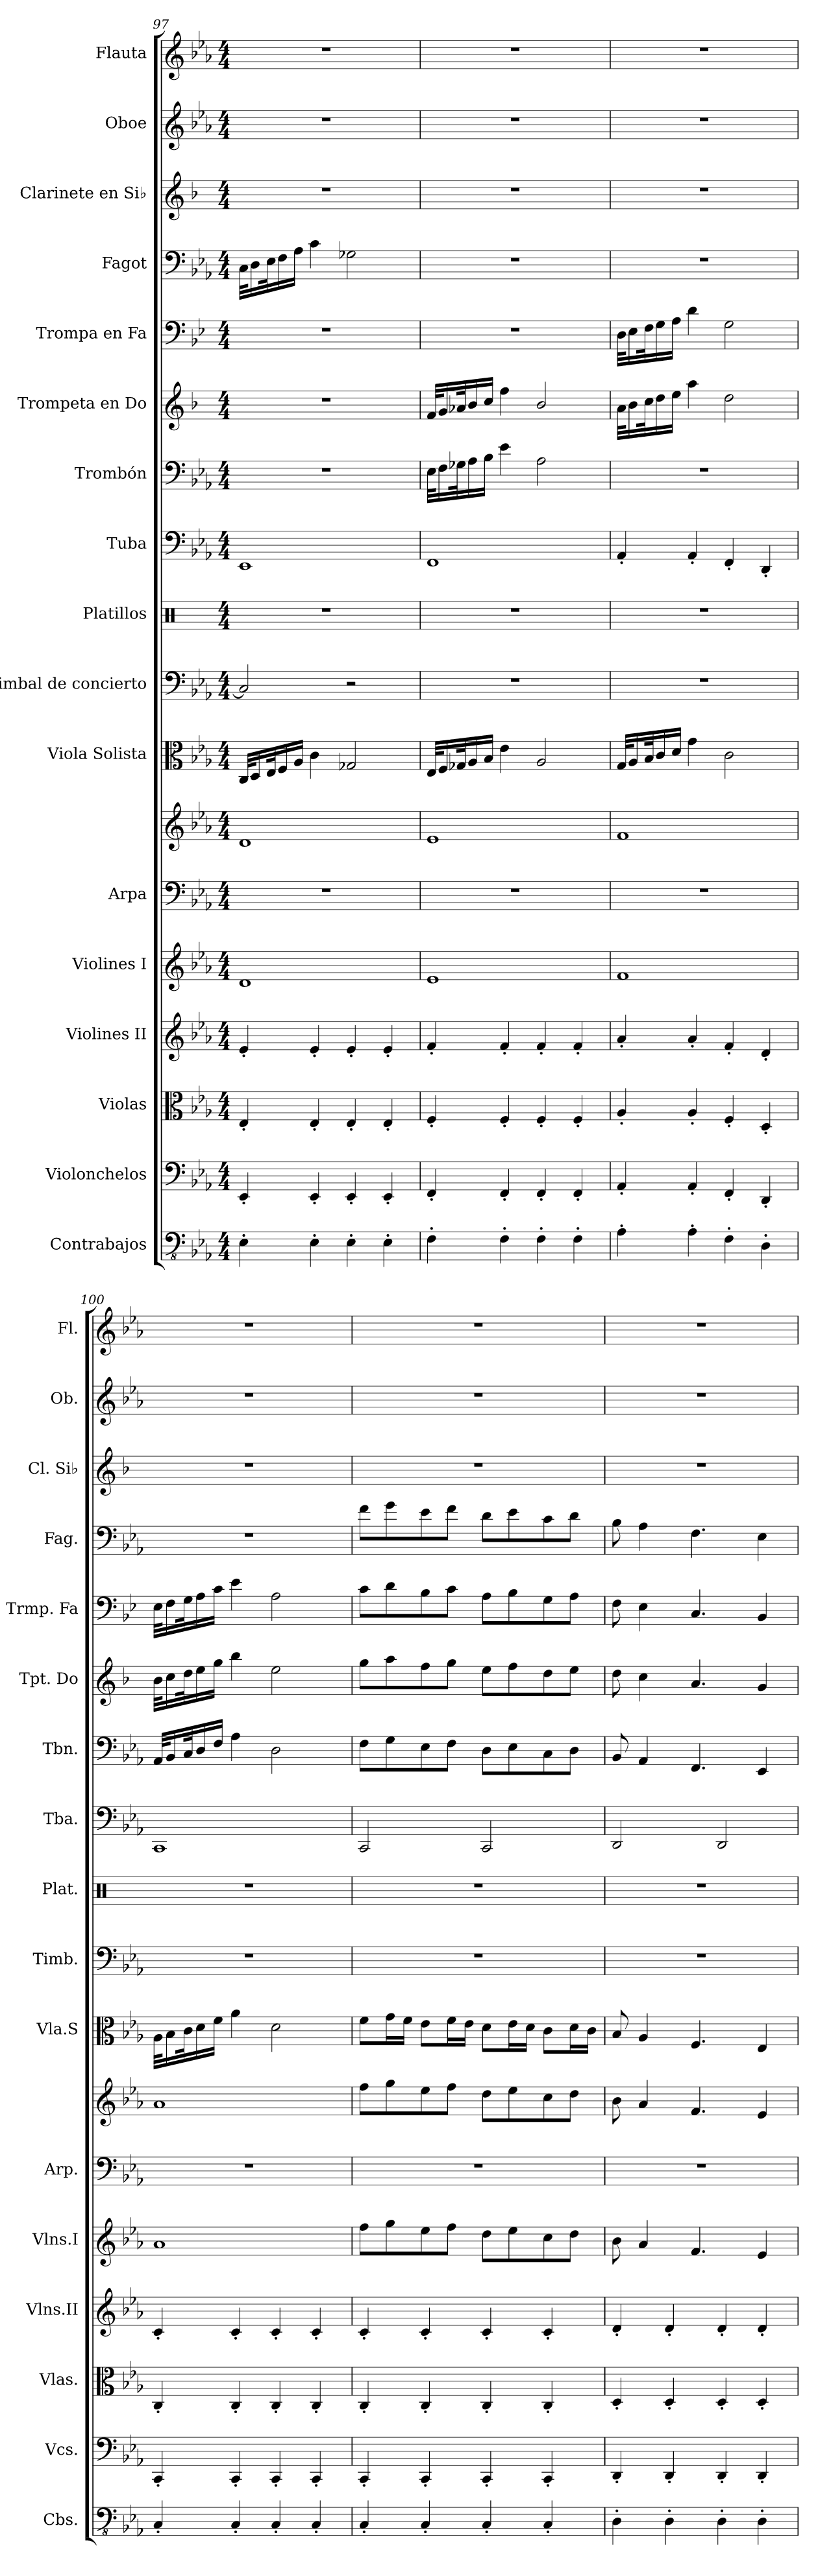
**kern	**kern	**kern	**kern	**kern	**kern	**kern	**kern	**kern	**kern	**kern	**kern	**kern	**kern	**kern	**kern	**kern	**kern
*part17	*part16	*part15	*part14	*part13	*part12	*part12	*part11	*part10	*part9	*part8	*part7	*part6	*part5	*part4	*part3	*part2	*part1
*staff18	*staff17	*staff16	*staff15	*staff14	*staff13	*staff12	*staff11	*staff10	*staff9	*staff8	*staff7	*staff6	*staff5	*staff4	*staff3	*staff2	*staff1
*I"Contrabajos	*I"Violonchelos	*I"Violas	*I"Violines II	*I"Violines I	*I"Arpa	*	*I"Viola Solista	*I"Timbal de concierto	*I"Platillos	*I"Tuba	*I"Trombón	*I"Trompeta en Do	*I"Trompa en Fa	*I"Fagot	*I"Clarinete en Si♭	*I"Oboe	*I"Flauta
*I'Cbs.	*I'Vcs.	*I'Vlas.	*I'Vlns.II	*I'Vlns.I	*I'Arp.	*	*I'Vla.S	*I'Timb.	*I'Plat.	*I'Tba.	*I'Tbn.	*I'Tpt. Do	*I'Trmp. Fa	*I'Fag.	*I'Cl. Si♭	*I'Ob.	*I'Fl.
*clefFv4	*clefF4	*clefC3	*clefG2	*clefG2	*clefF4	*clefG2	*clefC3	*clefF4	*clefX	*clefF4	*clefF4	*clefG2	*clefF4	*clefF4	*clefG2	*clefG2	*clefG2
*	*	*	*	*	*	*	*	*	*	*	*	*ITrd1c2	*ITrd4c7	*	*ITrd1c2	*	*
*k[b-e-a-]	*k[b-e-a-]	*k[b-e-a-]	*k[b-e-a-]	*k[b-e-a-]	*k[b-e-a-]	*k[b-e-a-]	*k[b-e-a-]	*k[b-e-a-]	*k[]	*k[b-e-a-]	*k[b-e-a-]	*k[b-e-a-]	*k[b-e-a-]	*k[b-e-a-]	*k[b-e-a-]	*k[b-e-a-]	*k[b-e-a-]
*M4/4	*M4/4	*M4/4	*M4/4	*M4/4	*M4/4	*M4/4	*M4/4	*M4/4	*M4/4	*M4/4	*M4/4	*M4/4	*M4/4	*M4/4	*M4/4	*M4/4	*M4/4
=97	=97	=97	=97	=97	=97	=97	=97	=97	=97	=97	=97	=97	=97	=97	=97	=97	=97
4EE-'\	4EE-'/	4E-'/	4e-'/	1d	1r	1d	32C/KLL	2C/]	1r	1EE-	1r	1r	1r	32C\KLL	1r	1r	1r
.	.	.	.	.	.	.	16D/	.	.	.	.	.	.	16D\	.	.	.
.	.	.	.	.	.	.	32E-/K	.	.	.	.	.	.	32E-\K	.	.	.
.	.	.	.	.	.	.	16F/	.	.	.	.	.	.	16F\	.	.	.
.	.	.	.	.	.	.	16A-/JJ	.	.	.	.	.	.	16A-\JJ	.	.	.
4EE-'\	4EE-'/	4E-'/	4e-'/	.	.	.	4c\	.	.	.	.	.	.	4c\	.	.	.
4EE-'\	4EE-'/	4E-'/	4e-'/	.	.	.	2G-X/	2r	.	.	.	.	.	2G-X\	.	.	.
4EE-'\	4EE-'/	4E-'/	4e-'/	.	.	.	.	.	.	.	.	.	.	.	.	.	.
=98	=98	=98	=98	=98	=98	=98	=98	=98	=98	=98	=98	=98	=98	=98	=98	=98	=98
4FF'\	4FF'/	4F'/	4f'/	1e-	1r	1e-	32E-/KLL	1r	1r	1FF	32E-\KLL	32e-/KLL	1r	1r	1r	1r	1r
.	.	.	.	.	.	.	16F/	.	.	.	16F\	16f/	.	.	.	.	.
.	.	.	.	.	.	.	32G-X/K	.	.	.	32G-X\K	32g-X/K	.	.	.	.	.
.	.	.	.	.	.	.	16A-/	.	.	.	16A-\	16a-/	.	.	.	.	.
.	.	.	.	.	.	.	16B-/JJ	.	.	.	16B-\JJ	16b-/JJ	.	.	.	.	.
4FF'\	4FF'/	4F'/	4f'/	.	.	.	4e-\	.	.	.	4e-\	4ee-\	.	.	.	.	.
4FF'\	4FF'/	4F'/	4f'/	.	.	.	2A-/	.	.	.	2A-\	2a-/	.	.	.	.	.
4FF'\	4FF'/	4F'/	4f'/	.	.	.	.	.	.	.	.	.	.	.	.	.	.
=99	=99	=99	=99	=99	=99	=99	=99	=99	=99	=99	=99	=99	=99	=99	=99	=99	=99
4AA-'\	4AA-'/	4A-'/	4a-'/	1f	1r	1f	32G/KLL	1r	1r	4AA-'/	1r	32g\KLL	32GG\KLL	1r	1r	1r	1r
.	.	.	.	.	.	.	16A-/	.	.	.	.	16a-\	16AA-\	.	.	.	.
.	.	.	.	.	.	.	32B-/K	.	.	.	.	32b-\K	32BB-\K	.	.	.	.
.	.	.	.	.	.	.	16c/	.	.	.	.	16cc\	16C\	.	.	.	.
.	.	.	.	.	.	.	16d/JJ	.	.	.	.	16dd\JJ	16D\JJ	.	.	.	.
4AA-'\	4AA-'/	4A-'/	4a-'/	.	.	.	4g\	.	.	4AA-'/	.	4gg\	4G\	.	.	.	.
4FF'\	4FF'/	4F'/	4f'/	.	.	.	2c\	.	.	4FF'/	.	2cc\	2C\	.	.	.	.
4DD'\	4DD'/	4D'/	4d'/	.	.	.	.	.	.	4DD'/	.	.	.	.	.	.	.
=100	=100	=100	=100	=100	=100	=100	=100	=100	=100	=100	=100	=100	=100	=100	=100	=100	=100
4CC'/	4CC'/	4C'/	4c'/	1a-	1r	1a-	32A-\KLL	1r	1r	1CC	32AA-/KLL	32a-\KLL	32AA-\KLL	1r	1r	1r	1r
.	.	.	.	.	.	.	16B-\	.	.	.	16BB-/	16b-\	16BB-\	.	.	.	.
.	.	.	.	.	.	.	32c\K	.	.	.	32C/K	32cc\K	32C\K	.	.	.	.
.	.	.	.	.	.	.	16d\	.	.	.	16D/	16dd\	16D\	.	.	.	.
.	.	.	.	.	.	.	16f\JJ	.	.	.	16F/JJ	16ff\JJ	16F\JJ	.	.	.	.
4CC'/	4CC'/	4C'/	4c'/	.	.	.	4a-\	.	.	.	4A-\	4aa-\	4A-\	.	.	.	.
4CC'/	4CC'/	4C'/	4c'/	.	.	.	2d\	.	.	.	2D\	2dd\	2D\	.	.	.	.
4CC'/	4CC'/	4C'/	4c'/	.	.	.	.	.	.	.	.	.	.	.	.	.	.
!!LO:PB:g=z
=101	=101	=101	=101	=101	=101	=101	=101	=101	=101	=101	=101	=101	=101	=101	=101	=101	=101
4CC'/	4CC'/	4C'/	4c'/	8ff\L	1r	8ff\L	8f\L	1r	1r	2CC/	8F\L	8ff\L	8F\L	8f\L	1r	1r	1r
.	.	.	.	8gg\	.	8gg\	16g\L	.	.	.	8G\	8gg\	8G\	8g\	.	.	.
.	.	.	.	.	.	.	16f\JJ	.	.	.	.	.	.	.	.	.	.
4CC'/	4CC'/	4C'/	4c'/	8ee-\	.	8ee-\	8e-\L	.	.	.	8E-\	8ee-\	8E-\	8e-\	.	.	.
.	.	.	.	8ff\J	.	8ff\J	16f\L	.	.	.	8F\J	8ff\J	8F\J	8f\J	.	.	.
.	.	.	.	.	.	.	16e-\JJ	.	.	.	.	.	.	.	.	.	.
4CC'/	4CC'/	4C'/	4c'/	8dd\L	.	8dd\L	8d\L	.	.	2CC/	8D\L	8dd\L	8D\L	8d\L	.	.	.
.	.	.	.	8ee-\	.	8ee-\	16e-\L	.	.	.	8E-\	8ee-\	8E-\	8e-\	.	.	.
.	.	.	.	.	.	.	16d\JJ	.	.	.	.	.	.	.	.	.	.
4CC'/	4CC'/	4C'/	4c'/	8cc\	.	8cc\	8c\L	.	.	.	8C\	8cc\	8C\	8c\	.	.	.
.	.	.	.	8dd\J	.	8dd\J	16d\L	.	.	.	8D\J	8dd\J	8D\J	8d\J	.	.	.
.	.	.	.	.	.	.	16c\JJ	.	.	.	.	.	.	.	.	.	.
=102	=102	=102	=102	=102	=102	=102	=102	=102	=102	=102	=102	=102	=102	=102	=102	=102	=102
4DD'\	4DD'/	4D'/	4d'/	8b-\	1r	8b-\	8B-/	1r	1r	2DD/	8BB-/	8cc\	8BB-\	8B-\	1r	1r	1r
.	.	.	.	4a-/	.	4a-/	4A-/	.	.	.	4AA-/	4b-\	4AA-\	4A-\	.	.	.
4DD'\	4DD'/	4D'/	4d'/	.	.	.	.	.	.	.	.	.	.	.	.	.	.
.	.	.	.	4.f/	.	4.f/	4.F/	.	.	.	4.FF/	4.g/	4.FF/	4.F\	.	.	.
4DD'\	4DD'/	4D'/	4d'/	.	.	.	.	.	.	2DD/	.	.	.	.	.	.	.
4DD'\	4DD'/	4D'/	4d'/	4e-/	.	4e-/	4E-/	.	.	.	4EE-/	4f/	4EE-/	4E-\	.	.	.
=	=	=	=	=	=	=	=	=	=	=	=	=	=	=	=	=	=
*-	*-	*-	*-	*-	*-	*-	*-	*-	*-	*-	*-	*-	*-	*-	*-	*-	*-
